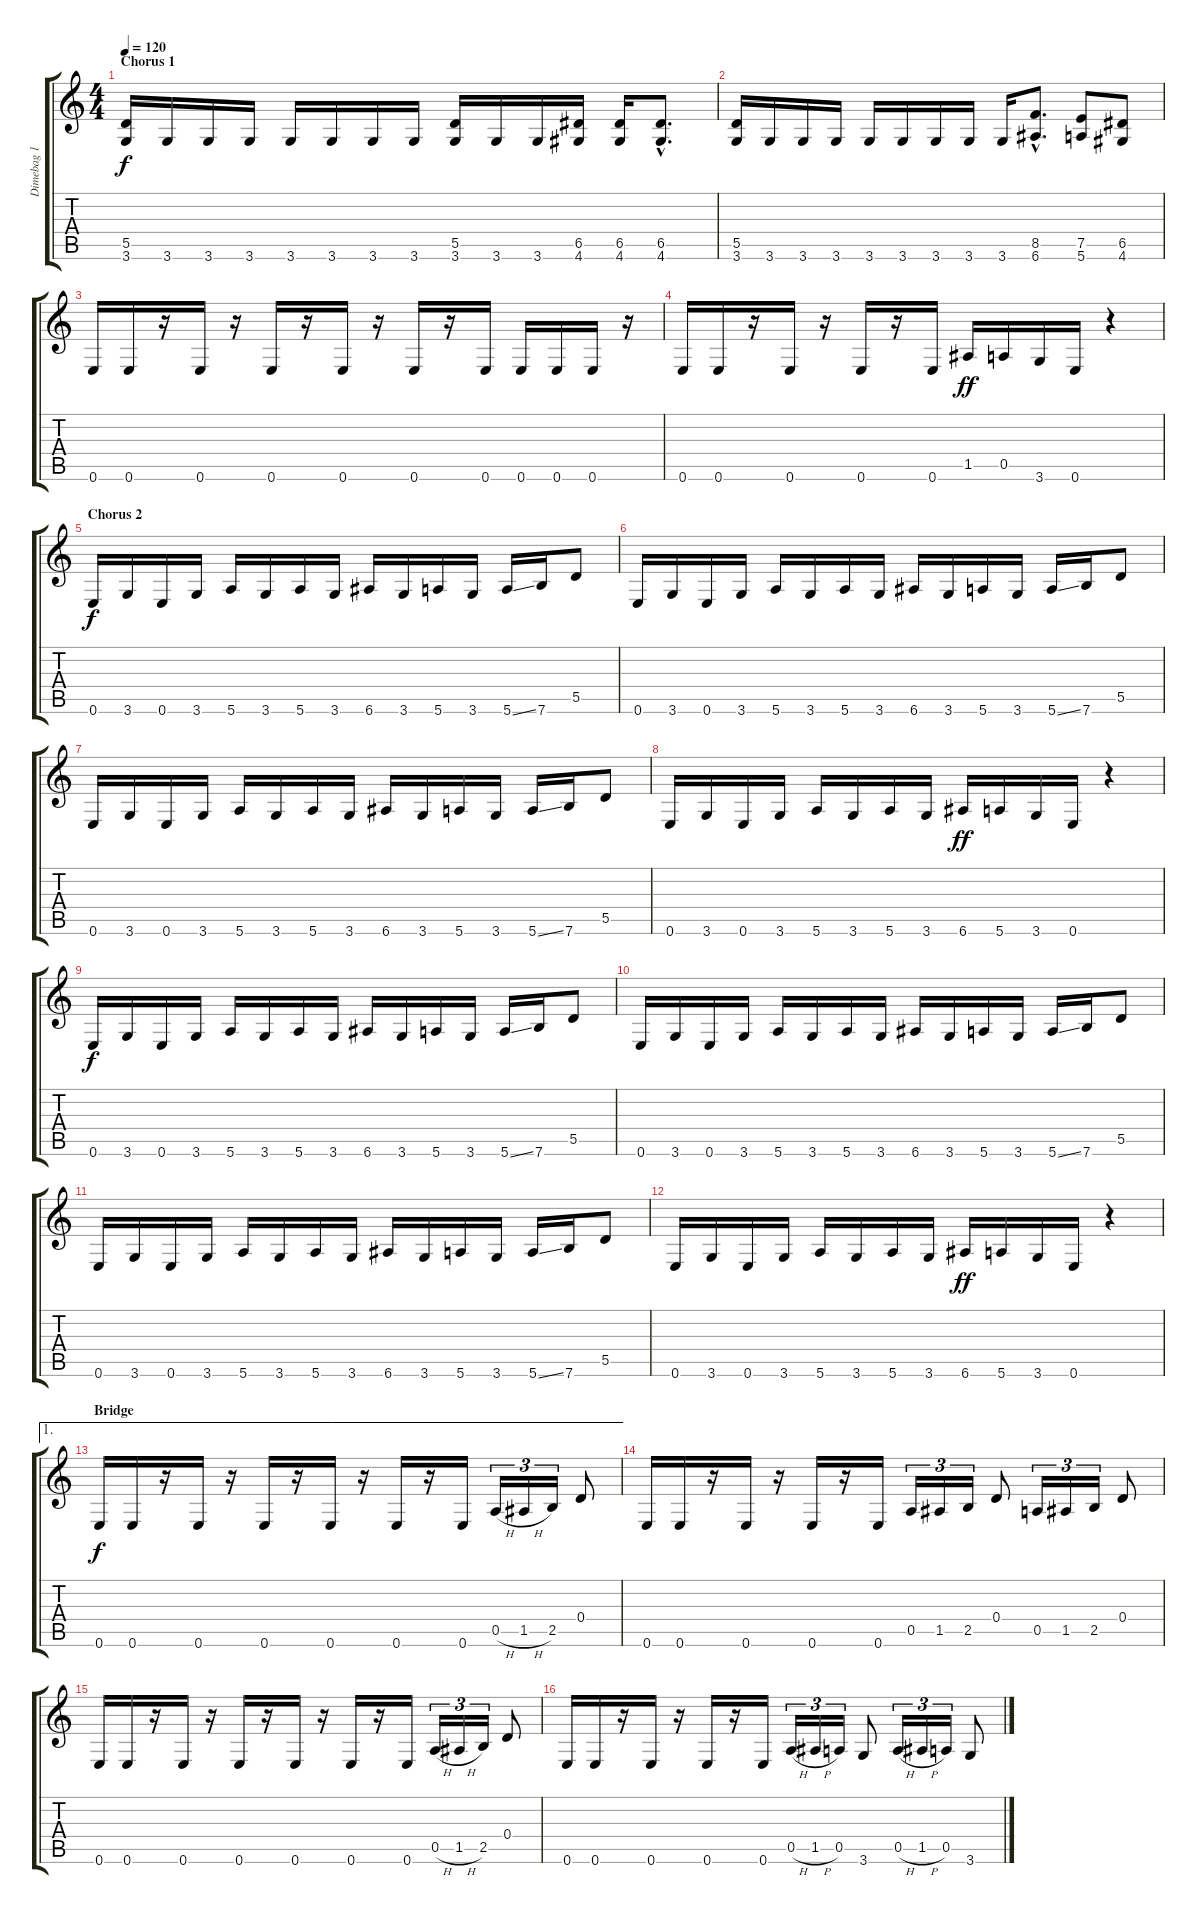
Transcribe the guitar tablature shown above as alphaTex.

\track ("Dimebag 1" "Dimebag 1") {instrument distortionguitar}
\staff {score tabs}
\tuning (E4 B3 G3 D3 A2 E2) {hide}
\ts (4 4)
\section ("" "Chorus 1")
\tempo 120
\clef g2
\ks c
(5.5 3.6).16{dy f} 3.6.16 3.6.16 3.6.16 3.6.16 3.6.16 3.6.16 3.6.16 (5.5 3.6).16 3.6.16 3.6.16 (6.5 4.6).16 (6.5 4.6).16 (6.5{hac} 4.6{hac}).8{d} |
(5.5 3.6).16 3.6.16 3.6.16 3.6.16 3.6.16 3.6.16 3.6.16 3.6.16 3.6.16 (8.5{hac} 6.6{hac}).8{d} (7.5 5.6).8 (6.5 4.6).8 |
0.6.16 0.6.16 r.16 0.6.16 r.16 0.6.16 r.16 0.6.16 r.16 0.6.16 r.16 0.6.16 0.6.16 0.6.16 0.6.16 r.16 |
0.6.16 0.6.16 r.16 0.6.16 r.16 0.6.16 r.16 0.6.16 1.5.16{dy ff} 0.5.16 3.6.16 0.6.16 r.4 |
\section ("" "Chorus 2")
0.6.16{dy f} 3.6.16 0.6.16 3.6.16 5.6.16 3.6.16 5.6.16 3.6.16 6.6.16 3.6.16 5.6.16 3.6.16 5.6{ss}.16 7.6.16 5.5.8 |
0.6.16 3.6.16 0.6.16 3.6.16 5.6.16 3.6.16 5.6.16 3.6.16 6.6.16 3.6.16 5.6.16 3.6.16 5.6{ss}.16 7.6.16 5.5.8 |
0.6.16 3.6.16 0.6.16 3.6.16 5.6.16 3.6.16 5.6.16 3.6.16 6.6.16 3.6.16 5.6.16 3.6.16 5.6{ss}.16 7.6.16 5.5.8 |
0.6.16 3.6.16 0.6.16 3.6.16 5.6.16 3.6.16 5.6.16 3.6.16 6.6.16{dy ff} 5.6.16 3.6.16 0.6.16 r.4 |
0.6.16{dy f} 3.6.16 0.6.16 3.6.16 5.6.16 3.6.16 5.6.16 3.6.16 6.6.16 3.6.16 5.6.16 3.6.16 5.6{ss}.16 7.6.16 5.5.8 |
0.6.16 3.6.16 0.6.16 3.6.16 5.6.16 3.6.16 5.6.16 3.6.16 6.6.16 3.6.16 5.6.16 3.6.16 5.6{ss}.16 7.6.16 5.5.8 |
0.6.16 3.6.16 0.6.16 3.6.16 5.6.16 3.6.16 5.6.16 3.6.16 6.6.16 3.6.16 5.6.16 3.6.16 5.6{ss}.16 7.6.16 5.5.8 |
0.6.16 3.6.16 0.6.16 3.6.16 5.6.16 3.6.16 5.6.16 3.6.16 6.6.16{dy ff} 5.6.16 3.6.16 0.6.16 r.4 |
\ae 1
\section ("" "Bridge")
0.6.16{dy f} 0.6.16 r.16 0.6.16 r.16 0.6.16 r.16 0.6.16 r.16 0.6.16 r.16 0.6.16 0.5{h}.16{tu (3 2)} 1.5{h}.16{tu (3 2)} 2.5.16{tu (3 2)} 0.4.8 |
0.6.16 0.6.16 r.16 0.6.16 r.16 0.6.16 r.16 0.6.16 0.5.16{tu (3 2)} 1.5.16{tu (3 2)} 2.5.16{tu (3 2)} 0.4.8 0.5.16{tu (3 2)} 1.5.16{tu (3 2)} 2.5.16{tu (3 2)} 0.4.8 |
0.6.16 0.6.16 r.16 0.6.16 r.16 0.6.16 r.16 0.6.16 r.16 0.6.16 r.16 0.6.16 0.5{h}.16{tu (3 2)} 1.5{h}.16{tu (3 2)} 2.5.16{tu (3 2)} 0.4.8 |
0.6.16 0.6.16 r.16 0.6.16 r.16 0.6.16 r.16 0.6.16 0.5{h}.16{tu (3 2)} 1.5{h}.16{tu (3 2)} 0.5.16{tu (3 2)} 3.6.8 0.5{h}.16{tu (3 2)} 1.5{h}.16{tu (3 2)} 0.5.16{tu (3 2)} 3.6.8
